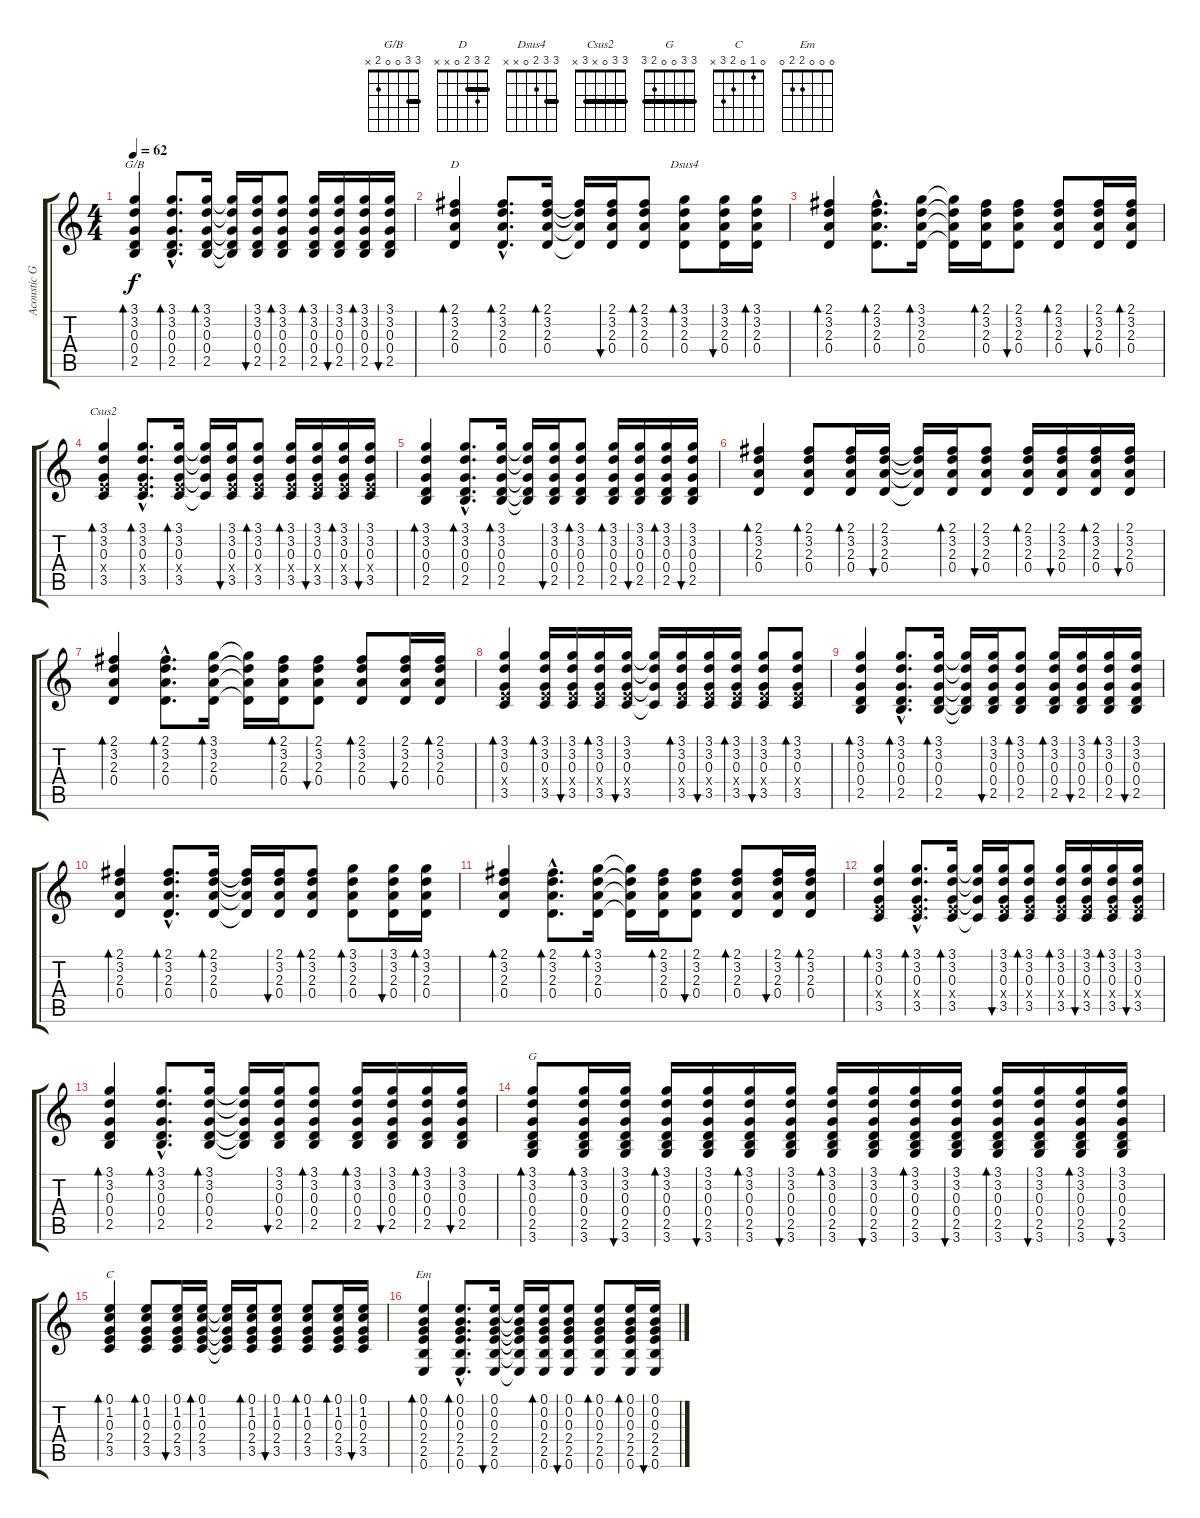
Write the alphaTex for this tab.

\track ("Acoustic Guitar 3 [Duff]" "Acoustic G") {instrument acousticguitarsteel}
\staff {score tabs}
\tuning (E4 B3 G3 D3 A2 E2) {hide}
\chord ("G/B" 3 3 0 0 2 x) {barre 3}
\chord ("D" 2 3 2 0 x x) {barre 2}
\chord ("Dsus4" 3 3 2 0 x x) {barre 3}
\chord ("Csus2" 3 3 0 x 3 x) {barre 3}
\chord ("G" 3 3 0 0 2 3) {barre 3}
\chord ("C" 0 1 0 2 3 x)
\chord ("Em" 0 0 0 2 2 0)
\ts (4 4)
\tempo 62
\clef g2
\ks c
(3.1 3.2 0.3 0.4 2.5).4{bd 60 ch "G/B" dy f} (3.1{hac} 3.2{hac} 0.3{hac} 0.4{hac} 2.5{hac}).8{d bd 60} (3.1 3.2 0.3 0.4 2.5).16{bd 30} (3.1{t} 3.2{t} 0.3{t} 0.4{t} 2.5{t}).16 (3.1 3.2 0.3 0.4 2.5).16{bu 30} (3.1 3.2 0.3 0.4 2.5).8{bd 30} (3.1 3.2 0.3 0.4 2.5).16{bd 30} (3.1 3.2 0.3 0.4 2.5).16{bu 30} (3.1 3.2 0.3 0.4 2.5).16{bd 30} (3.1 3.2 0.3 0.4 2.5).16{bu 30} |
(2.1 3.2 2.3 0.4).4{bd 60 ch "D"} (2.1{hac} 3.2{hac} 2.3{hac} 0.4{hac}).8{d bd 60} (2.1 3.2 2.3 0.4).16{bd 30} (2.1{t} 3.2{t} 2.3{t} 0.4{t}).16 (2.1 3.2 2.3 0.4).16{bu 30} (2.1 3.2 2.3 0.4).8{bd 30} (3.1 3.2 2.3 0.4).8{bd 30 ch "Dsus4"} (3.1 3.2 2.3 0.4).16{bu 30} (3.1 3.2 2.3 0.4).16{bd 30} |
(2.1 3.2 2.3 0.4).4{bd 60} (2.1{hac} 3.2{hac} 2.3{hac} 0.4{hac}).8{d bd 60} (3.1 3.2 2.3 0.4).16{bd 30} (3.1{t} 3.2{t} 2.3{t} 0.4{t}).16 (2.1 3.2 2.3 0.4).16{bd 30} (2.1 3.2 2.3 0.4).8{bu 30} (2.1 3.2 2.3 0.4).8{bd 30} (2.1 3.2 2.3 0.4).16{bu 30} (2.1 3.2 2.3 0.4).16{bd 30} |
(3.1 3.2 0.3 2.4{x} 3.5).4{bd 60 ch "Csus2"} (3.1{hac} 3.2{hac} 0.3{hac} 2.4{hac x} 3.5{hac}).8{d bd 60} (3.1 3.2 0.3 2.4{x} 3.5).16{bd 30} (3.1{t} 3.2{t} 0.3{t} 3.5{t}).16 (3.1 3.2 0.3 2.4{x} 3.5).16{bu 30} (3.1 3.2 0.3 2.4{x} 3.5).8{bd 30} (3.1 3.2 0.3 2.4{x} 3.5).16{bd 30} (3.1 3.2 0.3 2.4{x} 3.5).16{bu 30} (3.1 3.2 0.3 2.4{x} 3.5).16{bd 30} (3.1 3.2 0.3 2.4{x} 3.5).16{bu 30} |
(3.1 3.2 0.3 0.4 2.5).4{bd 60} (3.1{hac} 3.2{hac} 0.3{hac} 0.4{hac} 2.5{hac}).8{d bd 60} (3.1 3.2 0.3 0.4 2.5).16{bd 30} (3.1{t} 3.2{t} 0.3{t} 0.4{t} 2.5{t}).16 (3.1 3.2 0.3 0.4 2.5).16{bu 30} (3.1 3.2 0.3 0.4 2.5).8{bd 30} (3.1 3.2 0.3 0.4 2.5).16{bd 30} (3.1 3.2 0.3 0.4 2.5).16{bu 30} (3.1 3.2 0.3 0.4 2.5).16{bd 30} (3.1 3.2 0.3 0.4 2.5).16{bu 30} |
(2.1 3.2 2.3 0.4).4{bd 60} (2.1 3.2 2.3 0.4).8{bd 60} (2.1 3.2 2.3 0.4).16{bd 30} (2.1 3.2 2.3 0.4).16{bu 30} (2.1{t} 3.2{t} 2.3{t} 0.4{t}).16 (2.1 3.2 2.3 0.4).16{bd 30} (2.1 3.2 2.3 0.4).8{bu 30} (2.1 3.2 2.3 0.4).16{bd 30} (2.1 3.2 2.3 0.4).16{bu 30} (2.1 3.2 2.3 0.4).16{bd 30} (2.1 3.2 2.3 0.4).16{bu 30} |
(2.1 3.2 2.3 0.4).4{bd 60} (2.1{hac} 3.2{hac} 2.3{hac} 0.4{hac}).8{d bd 60} (3.1 3.2 2.3 0.4).16{bd 30} (3.1{t} 3.2{t} 2.3{t} 0.4{t}).16 (2.1 3.2 2.3 0.4).16{bd 30} (2.1 3.2 2.3 0.4).8{bu 30} (2.1 3.2 2.3 0.4).8{bd 30} (2.1 3.2 2.3 0.4).16{bu 30} (2.1 3.2 2.3 0.4).16{bd 30} |
(3.1 3.2 0.3 2.4{x} 3.5).4{bd 60} (3.1 3.2 0.3 2.4{x} 3.5).16{bd 30} (3.1 3.2 0.3 2.4{x} 3.5).16{bu 30} (3.1 3.2 0.3 2.4{x} 3.5).16{bd 30} (3.1 3.2 0.3 2.4{x} 3.5).16{bu 30} (3.1{t} 3.2{t} 0.3{t} 3.5{t}).16 (3.1 3.2 0.3 2.4{x} 3.5).16{bd 30} (3.1 3.2 0.3 2.4{x} 3.5).16{bu 30} (3.1 3.2 0.3 2.4{x} 3.5).16{bd 30} (3.1 3.2 0.3 2.4{x} 3.5).8{bu 30} (3.1 3.2 0.3 2.4{x} 3.5).8{bd 30} |
(3.1 3.2 0.3 0.4 2.5).4{bd 60} (3.1{hac} 3.2{hac} 0.3{hac} 0.4{hac} 2.5{hac}).8{d bd 60} (3.1 3.2 0.3 0.4 2.5).16{bd 30} (3.1{t} 3.2{t} 0.3{t} 0.4{t} 2.5{t}).16 (3.1 3.2 0.3 0.4 2.5).16{bu 30} (3.1 3.2 0.3 0.4 2.5).8{bd 30} (3.1 3.2 0.3 0.4 2.5).16{bd 30} (3.1 3.2 0.3 0.4 2.5).16{bu 30} (3.1 3.2 0.3 0.4 2.5).16{bd 30} (3.1 3.2 0.3 0.4 2.5).16{bu 30} |
(2.1 3.2 2.3 0.4).4{bd 60} (2.1{hac} 3.2{hac} 2.3{hac} 0.4{hac}).8{d bd 60} (2.1 3.2 2.3 0.4).16{bd 30} (2.1{t} 3.2{t} 2.3{t} 0.4{t}).16 (2.1 3.2 2.3 0.4).16{bu 30} (2.1 3.2 2.3 0.4).8{bd 30} (3.1 3.2 2.3 0.4).8{bd 30} (3.1 3.2 2.3 0.4).16{bu 30} (3.1 3.2 2.3 0.4).16{bd 30} |
(2.1 3.2 2.3 0.4).4{bd 60} (2.1{hac} 3.2{hac} 2.3{hac} 0.4{hac}).8{d bd 60} (3.1 3.2 2.3 0.4).16{bd 30} (3.1{t} 3.2{t} 2.3{t} 0.4{t}).16 (2.1 3.2 2.3 0.4).16{bd 30} (2.1 3.2 2.3 0.4).8{bu 30} (2.1 3.2 2.3 0.4).8{bd 30} (2.1 3.2 2.3 0.4).16{bu 30} (2.1 3.2 2.3 0.4).16{bd 30} |
(3.1 3.2 0.3 2.4{x} 3.5).4{bd 60} (3.1{hac} 3.2{hac} 0.3{hac} 2.4{hac x} 3.5{hac}).8{d bd 60} (3.1 3.2 0.3 2.4{x} 3.5).16{bd 30} (3.1{t} 3.2{t} 0.3{t} 3.5{t}).16 (3.1 3.2 0.3 2.4{x} 3.5).16{bu 30} (3.1 3.2 0.3 2.4{x} 3.5).8{bd 30} (3.1 3.2 0.3 2.4{x} 3.5).16{bd 30} (3.1 3.2 0.3 2.4{x} 3.5).16{bu 30} (3.1 3.2 0.3 2.4{x} 3.5).16{bd 30} (3.1 3.2 0.3 2.4{x} 3.5).16{bu 30} |
(3.1 3.2 0.3 0.4 2.5).4{bd 60} (3.1{hac} 3.2{hac} 0.3{hac} 0.4{hac} 2.5{hac}).8{d bd 60} (3.1 3.2 0.3 0.4 2.5).16{bd 30} (3.1{t} 3.2{t} 0.3{t} 0.4{t} 2.5{t}).16 (3.1 3.2 0.3 0.4 2.5).16{bu 30} (3.1 3.2 0.3 0.4 2.5).8{bd 30} (3.1 3.2 0.3 0.4 2.5).16{bd 30} (3.1 3.2 0.3 0.4 2.5).16{bu 30} (3.1 3.2 0.3 0.4 2.5).16{bd 30} (3.1 3.2 0.3 0.4 2.5).16{bu 30} |
(3.1 3.2 0.3 0.4 2.5 3.6).8{bd 30 ch "G"} (3.1 3.2 0.3 0.4 2.5 3.6).16{bd 30} (3.1 3.2 0.3 0.4 2.5 3.6).16{bu 30} (3.1 3.2 0.3 0.4 2.5 3.6).16{bd 30} (3.1 3.2 0.3 0.4 2.5 3.6).16{bu 30} (3.1 3.2 0.3 0.4 2.5 3.6).16{bd 30} (3.1 3.2 0.3 0.4 2.5 3.6).16{bu 30} (3.1 3.2 0.3 0.4 2.5 3.6).16{bd 30} (3.1 3.2 0.3 0.4 2.5 3.6).16{bu 30} (3.1 3.2 0.3 0.4 2.5 3.6).16{bd 30} (3.1 3.2 0.3 0.4 2.5 3.6).16{bu 30} (3.1 3.2 0.3 0.4 2.5 3.6).16{bd 30} (3.1 3.2 0.3 0.4 2.5 3.6).16{bu 30} (3.1 3.2 0.3 0.4 2.5 3.6).16{bd 30} (3.1 3.2 0.3 0.4 2.5 3.6).16{bu 30} |
(0.1 1.2 0.3 2.4 3.5).4{bd 60 ch "C"} (0.1 1.2 0.3 2.4 3.5).8{bd 60} (0.1 1.2 0.3 2.4 3.5).16{bu 30} (0.1 1.2 0.3 2.4 3.5).16{bd 30} (0.1{t} 1.2{t} 0.3{t} 2.4{t} 3.5{t}).16 (0.1 1.2 0.3 2.4 3.5).16{bd 30} (0.1 1.2 0.3 2.4 3.5).8{bu 30} (0.1 1.2 0.3 2.4 3.5).8{bd 30} (0.1 1.2 0.3 2.4 3.5).16{bd 30} (0.1 1.2 0.3 2.4 3.5).16{bu 30} |
(0.1 0.2 0.3 2.4 2.5 0.6).4{bd 60 ch "Em"} (0.1{hac} 0.2{hac} 0.3{hac} 2.4{hac} 2.5{hac} 0.6{hac}).8{d bd 60} (0.1 0.2 0.3 2.4 2.5 0.6).16{bu 30} (0.1{t} 0.2{t} 0.3{t} 2.4{t} 2.5{t} 0.6{t}).16 (0.1 0.2 0.3 2.4 2.5 0.6).16{bd 30} (0.1 0.2 0.3 2.4 2.5 0.6).8{bu 30} (0.1 0.2 0.3 2.4 2.5 0.6).8{bd 30} (0.1 0.2 0.3 2.4 2.5 0.6).16{bd 30} (0.1 0.2 0.3 2.4 2.5 0.6).16{bu 30}
